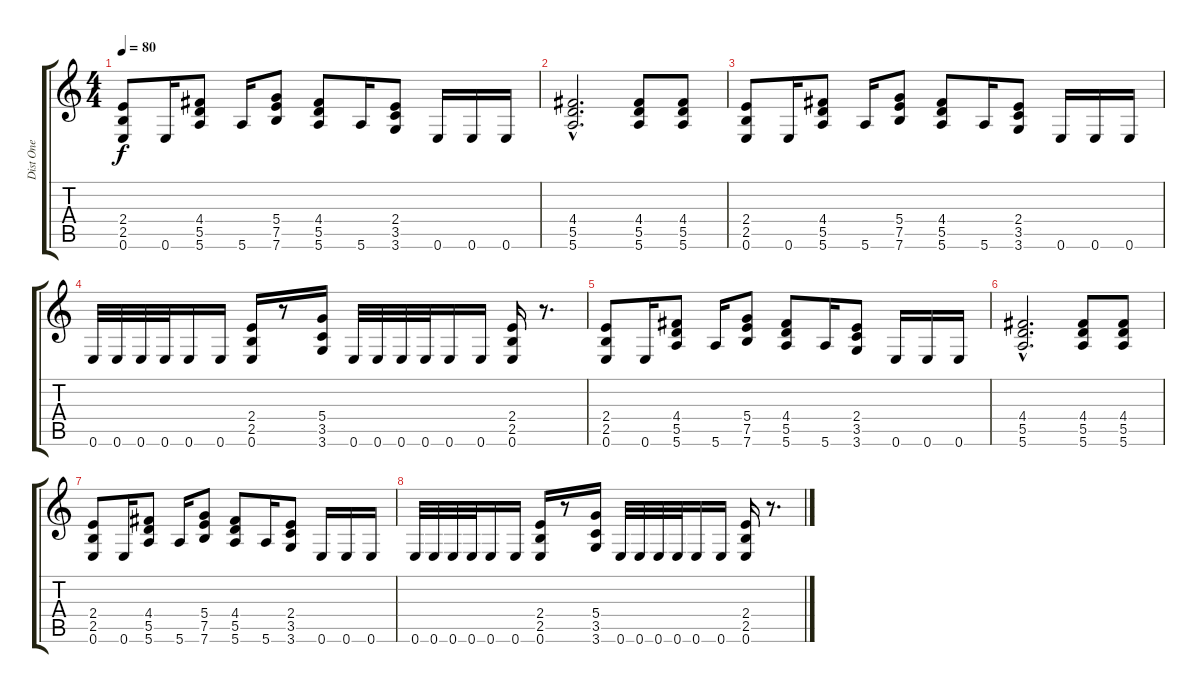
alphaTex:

\track ("Dist One" "Dist One") {instrument overdrivenguitar}
\staff {score tabs}
\tuning (E4 B3 G3 D3 A2 E2) {hide}
\ts (4 4)
\tempo 80
\clef g2
\ks c
(2.4 2.5 0.6).8{dy f} 0.6.16 (4.4 5.5 5.6).8 5.6.16 (5.4 7.5 7.6).8 (4.4 5.5 5.6).8 5.6.16 (2.4 3.5 3.6).8 0.6.16 0.6.16 0.6.16 |
(4.4{hac} 5.5{hac} 5.6{hac}).2{d} (4.4 5.5 5.6).8 (4.4 5.5 5.6).8 |
(2.4 2.5 0.6).8 0.6.16 (4.4 5.5 5.6).8 5.6.16 (5.4 7.5 7.6).8 (4.4 5.5 5.6).8 5.6.16 (2.4 3.5 3.6).8 0.6.16 0.6.16 0.6.16 |
0.6.32 0.6.32 0.6.32 0.6.32 0.6.16 0.6.16 (2.4 2.5 0.6).16 r.8 (5.4 3.5 3.6).16 0.6.32 0.6.32 0.6.32 0.6.32 0.6.16 0.6.16 (2.4 2.5 0.6).16 r.8{d} |
(2.4 2.5 0.6).8 0.6.16 (4.4 5.5 5.6).8 5.6.16 (5.4 7.5 7.6).8 (4.4 5.5 5.6).8 5.6.16 (2.4 3.5 3.6).8 0.6.16 0.6.16 0.6.16 |
(4.4{hac} 5.5{hac} 5.6{hac}).2{d} (4.4 5.5 5.6).8 (4.4 5.5 5.6).8 |
(2.4 2.5 0.6).8 0.6.16 (4.4 5.5 5.6).8 5.6.16 (5.4 7.5 7.6).8 (4.4 5.5 5.6).8 5.6.16 (2.4 3.5 3.6).8 0.6.16 0.6.16 0.6.16 |
0.6.32 0.6.32 0.6.32 0.6.32 0.6.16 0.6.16 (2.4 2.5 0.6).16 r.8 (5.4 3.5 3.6).16 0.6.32 0.6.32 0.6.32 0.6.32 0.6.16 0.6.16 (2.4 2.5 0.6).16 r.8{d}
